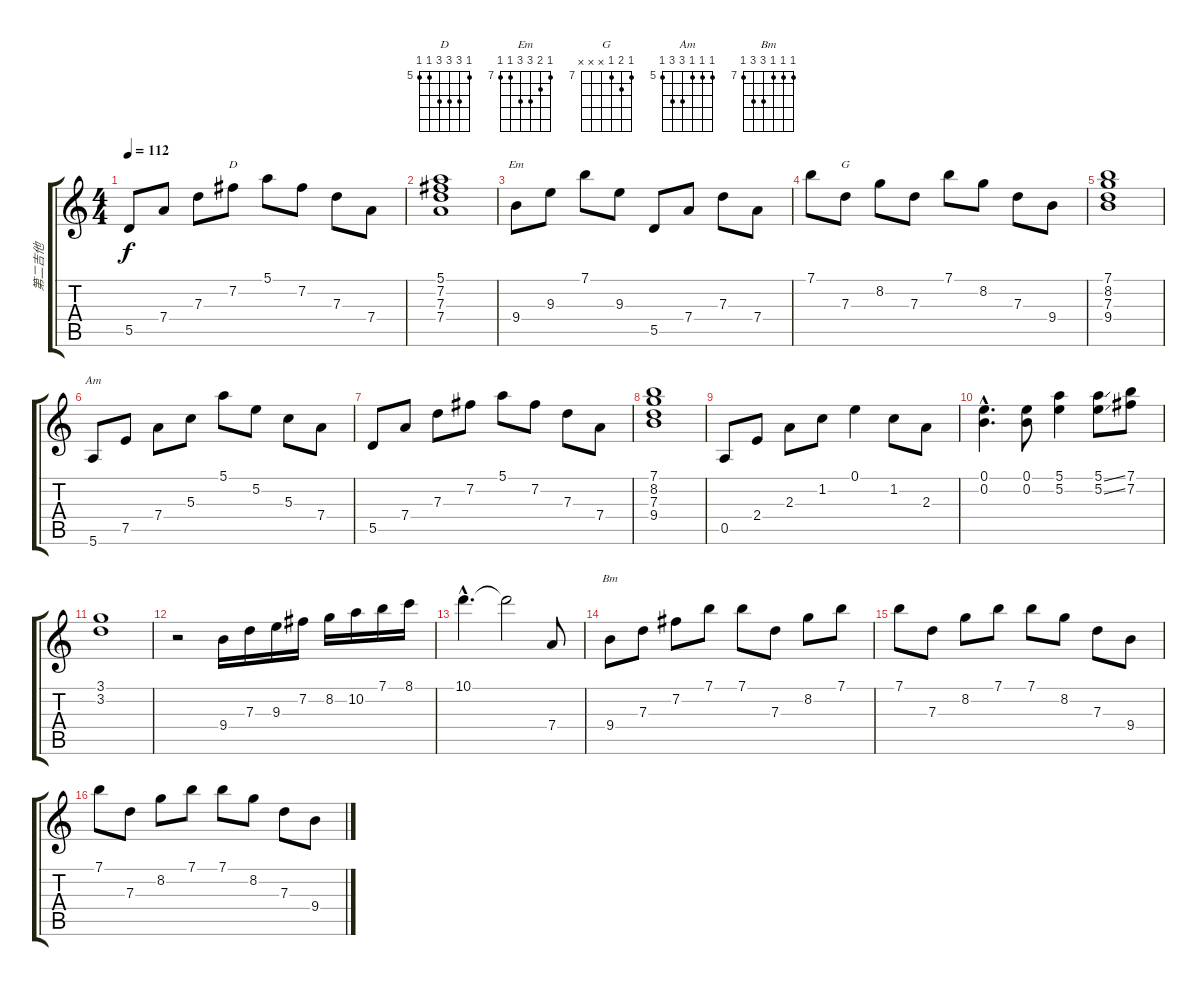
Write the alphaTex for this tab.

\track ("第二吉他" "第二吉他") {instrument acousticguitarsteel}
\staff {score tabs}
\tuning (E4 B3 G3 D3 A2 E2) {hide}
\chord ("D" 5 7 7 7 5 5) {firstfret 5}
\chord ("Em" 7 8 9 9 7 7) {firstfret 7}
\chord ("G" 7 8 7 x x x) {firstfret 7}
\chord ("Am" 5 5 5 7 7 5) {firstfret 5}
\chord ("Bm" 7 7 7 9 9 7) {firstfret 7}
\ts (4 4)
\tempo 112
\clef g2
\ks c
5.5.8{dy f} 7.4.8 7.3.8 7.2.8{ch "D"} 5.1.8 7.2.8 7.3.8 7.4.8 |
(5.1 7.2 7.3 7.4).1 |
9.4.8{ch "Em"} 9.3.8 7.1.8 9.3.8 5.5.8 7.4.8 7.3.8 7.4.8 |
7.1.8 7.3.8{ch "G"} 8.2.8 7.3.8 7.1.8 8.2.8 7.3.8 9.4.8 |
(7.1 8.2 7.3 9.4).1 |
5.6.8{ch "Am"} 7.5.8 7.4.8 5.3.8 5.1.8 5.2.8 5.3.8 7.4.8 |
5.5.8 7.4.8 7.3.8 7.2.8 5.1.8 7.2.8 7.3.8 7.4.8 |
(7.1 8.2 7.3 9.4).1 |
0.5.8 2.4.8 2.3.8 1.2.8 0.1.4 1.2.8 2.3.8 |
(0.1{hac} 0.2{hac}).4{d} (0.1 0.2).8 (5.1 5.2).4 (5.1{ss} 5.2{ss}).8 (7.1 7.2).8 |
(3.1 3.2).1 |
r.2 9.4.16 7.3.16 9.3.16 7.2.16 8.2.16 10.2.16 7.1.16 8.1.16 |
10.1{hac}.4{d} 10.1{t}.2 7.4.8 |
9.4.8{ch "Bm"} 7.3.8 7.2.8 7.1.8 7.1.8 7.3.8 8.2.8 7.1.8 |
7.1.8 7.3.8 8.2.8 7.1.8 7.1.8 8.2.8 7.3.8 9.4.8 |
7.1.8 7.3.8 8.2.8 7.1.8 7.1.8 8.2.8 7.3.8 9.4.8
